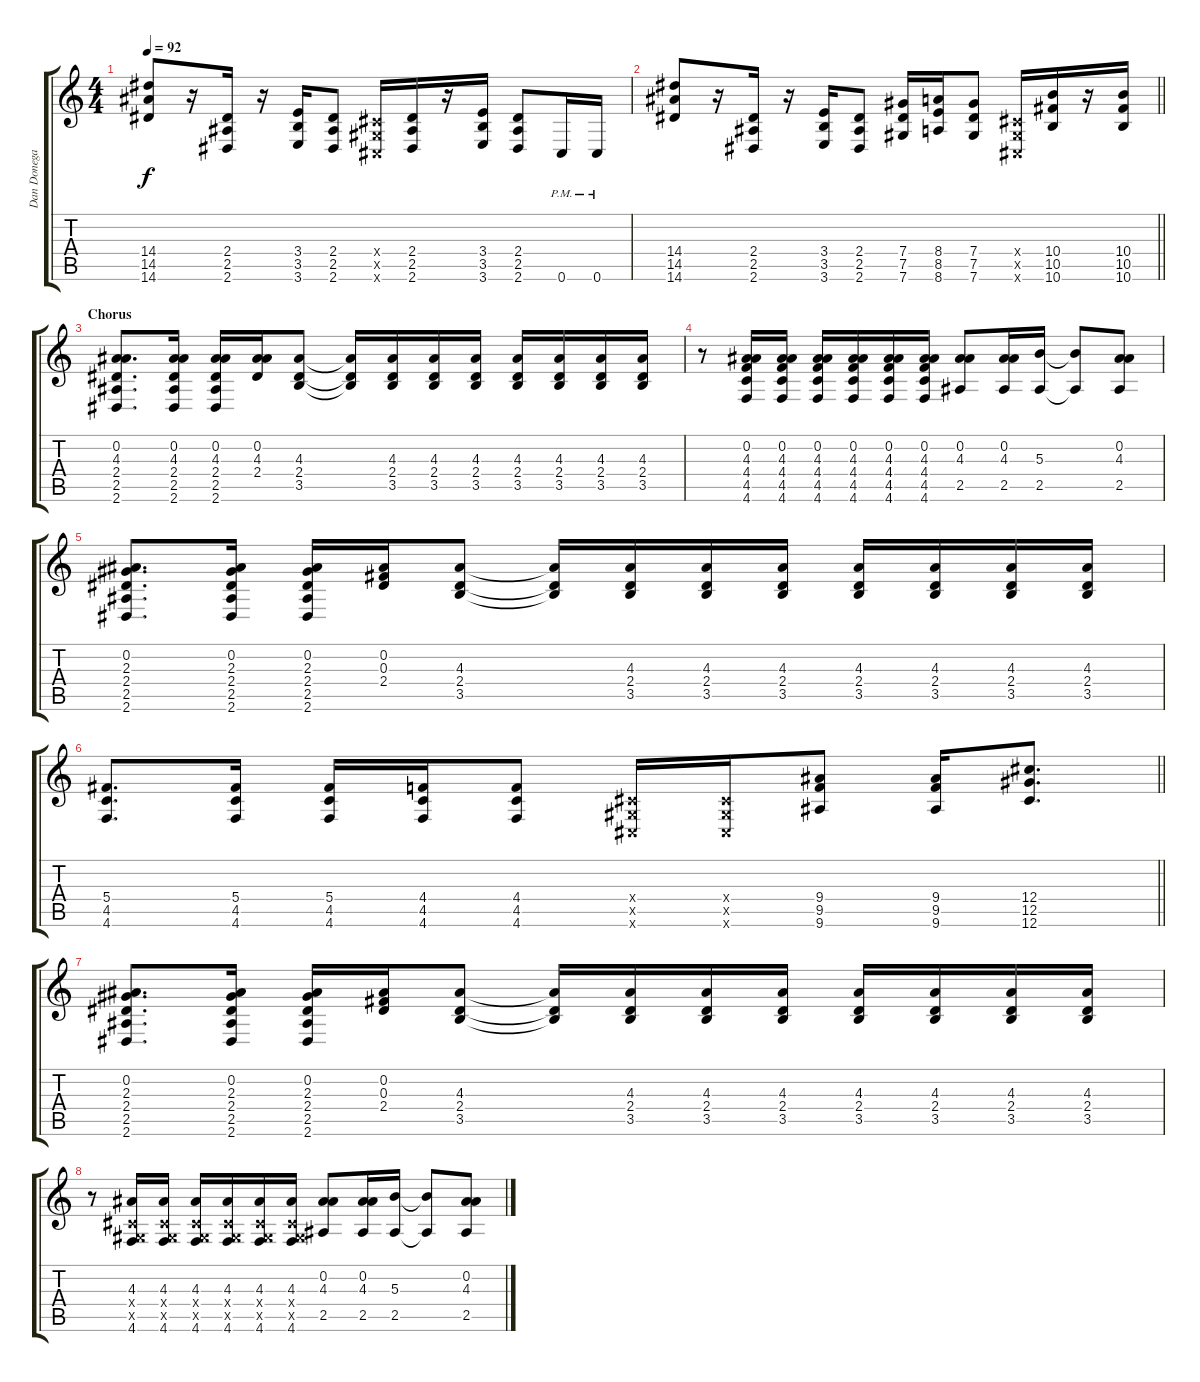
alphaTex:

\track ("Dan Donegan 2" "Dan Donega") {instrument distortionguitar}
\staff {score tabs}
\tuning (Eb4 Bb3 Gb3 Db3 Ab2 Db2) {hide}
\ts (4 4)
\tempo 92
\clef g2
\ks c
(14.4 14.5 14.6).8{dy f} r.16 (2.4 2.5 2.6).16 r.16 (3.4 3.5 3.6).16 (2.4 2.5 2.6).8 (0.4{x} 0.5{x} 0.6{x}).16 (2.4 2.5 2.6).16 r.16 (3.4 3.5 3.6).16 (2.4 2.5 2.6).8 0.6{pm}.16 0.6{pm}.16 |
\barLineRight lightlight
(14.4 14.5 14.6).8 r.16 (2.4 2.5 2.6).16 r.16 (3.4 3.5 3.6).16 (2.4 2.5 2.6).8 (7.4 7.5 7.6).16 (8.4 8.5 8.6).16 (7.4 7.5 7.6).8 (0.4{x} 0.5{x} 0.6{x}).16 (10.4 10.5 10.6).16 r.16 (10.4 10.5 10.6).16 |
\section ("" "Chorus")
(0.2 4.3 2.4 2.5 2.6).8{d} (0.2 4.3 2.4 2.5 2.6).16 (0.2 4.3 2.4 2.5 2.6).16 (0.2 4.3 2.4).16 (4.3 2.4 3.5).8 (4.3{t} 2.4{t} 3.5{t}).16 (4.3 2.4 3.5).16 (4.3 2.4 3.5).16 (4.3 2.4 3.5).16 (4.3 2.4 3.5).16 (4.3 2.4 3.5).16 (4.3 2.4 3.5).16 (4.3 2.4 3.5).16 |
r.8 (0.2 4.3 4.4 4.5 4.6).16 (0.2 4.3 4.4 4.5 4.6).16 (0.2 4.3 4.4 4.5 4.6).16 (0.2 4.3 4.4 4.5 4.6).16 (0.2 4.3 4.4 4.5 4.6).16 (0.2 4.3 4.4 4.5 4.6).16 (0.2 4.3 2.5).8 (0.2 4.3 2.5).16 (5.3 2.5).16 (5.3{t} 2.5{t}).8 (0.2 4.3 2.5).8 |
(0.2 2.3 2.4 2.5 2.6).8{d} (0.2 2.3 2.4 2.5 2.6).16 (0.2 2.3 2.4 2.5 2.6).16 (0.2 0.3 2.4).16 (4.3 2.4 3.5).8 (4.3{t} 2.4{t} 3.5{t}).16 (4.3 2.4 3.5).16 (4.3 2.4 3.5).16 (4.3 2.4 3.5).16 (4.3 2.4 3.5).16 (4.3 2.4 3.5).16 (4.3 2.4 3.5).16 (4.3 2.4 3.5).16 |
\barLineRight lightlight
(5.4 4.5 4.6).8{d} (5.4 4.5 4.6).16 (5.4 4.5 4.6).16 (4.4 4.5 4.6).16 (4.4 4.5 4.6).8 (0.4{x} 0.5{x} 0.6{x}).16 (0.4{x} 0.5{x} 0.6{x}).16 (9.4 9.5 9.6).8 (9.4 9.5 9.6).16 (12.4 12.5 12.6).8{d} |
(0.2 2.3 2.4 2.5 2.6).8{d} (0.2 2.3 2.4 2.5 2.6).16 (0.2 2.3 2.4 2.5 2.6).16 (0.2 0.3 2.4).16 (4.3 2.4 3.5).8 (4.3{t} 2.4{t} 3.5{t}).16 (4.3 2.4 3.5).16 (4.3 2.4 3.5).16 (4.3 2.4 3.5).16 (4.3 2.4 3.5).16 (4.3 2.4 3.5).16 (4.3 2.4 3.5).16 (4.3 2.4 3.5).16 |
r.8 (4.3 0.4{x} 0.5{x} 4.6).16 (4.3 0.4{x} 0.5{x} 4.6).16 (4.3 0.4{x} 0.5{x} 4.6).16 (4.3 0.4{x} 0.5{x} 4.6).16 (4.3 0.4{x} 0.5{x} 4.6).16 (4.3 0.4{x} 0.5{x} 4.6).16 (0.2 4.3 2.5).8 (0.2 4.3 2.5).16 (5.3 2.5).16 (5.3{t} 2.5{t}).8 (0.2 4.3 2.5).8
